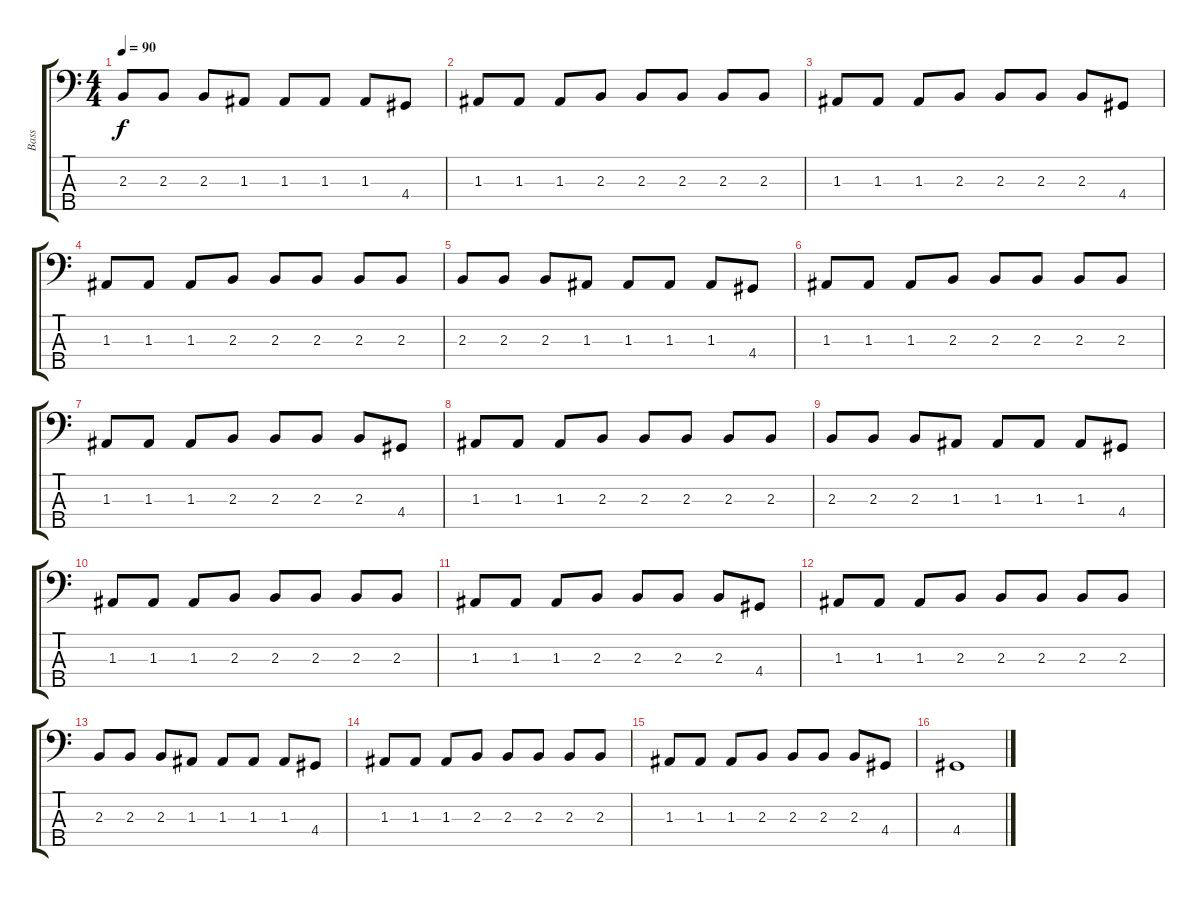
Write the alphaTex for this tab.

\track ("Bass" "Bass") {instrument electricbassfinger}
\staff {score tabs}
\tuning (G2 D2 A1 E1 B0) {hide}
\ts (4 4)
\tempo 90
\clef f4
\ks c
2.3.8{dy f volume 16} 2.3.8 2.3.8 1.3.8 1.3.8 1.3.8 1.3.8 4.4.8 |
1.3.8 1.3.8 1.3.8 2.3.8 2.3.8 2.3.8 2.3.8 2.3.8 |
1.3.8 1.3.8 1.3.8 2.3.8 2.3.8 2.3.8 2.3.8 4.4.8 |
1.3.8 1.3.8 1.3.8 2.3.8 2.3.8 2.3.8 2.3.8 2.3.8 |
2.3.8 2.3.8 2.3.8 1.3.8 1.3.8 1.3.8 1.3.8 4.4.8 |
1.3.8 1.3.8 1.3.8 2.3.8 2.3.8 2.3.8 2.3.8 2.3.8 |
1.3.8 1.3.8 1.3.8 2.3.8 2.3.8 2.3.8 2.3.8 4.4.8 |
1.3.8 1.3.8 1.3.8 2.3.8 2.3.8 2.3.8 2.3.8 2.3.8 |
2.3.8 2.3.8 2.3.8 1.3.8 1.3.8 1.3.8 1.3.8 4.4.8 |
1.3.8 1.3.8 1.3.8 2.3.8 2.3.8 2.3.8 2.3.8 2.3.8 |
1.3.8 1.3.8 1.3.8 2.3.8 2.3.8 2.3.8 2.3.8 4.4.8 |
1.3.8 1.3.8 1.3.8 2.3.8 2.3.8 2.3.8 2.3.8 2.3.8 |
2.3.8 2.3.8 2.3.8 1.3.8 1.3.8 1.3.8 1.3.8 4.4.8 |
1.3.8 1.3.8 1.3.8 2.3.8 2.3.8 2.3.8 2.3.8 2.3.8 |
1.3.8 1.3.8 1.3.8 2.3.8 2.3.8 2.3.8 2.3.8 4.4.8 |
4.4.1
